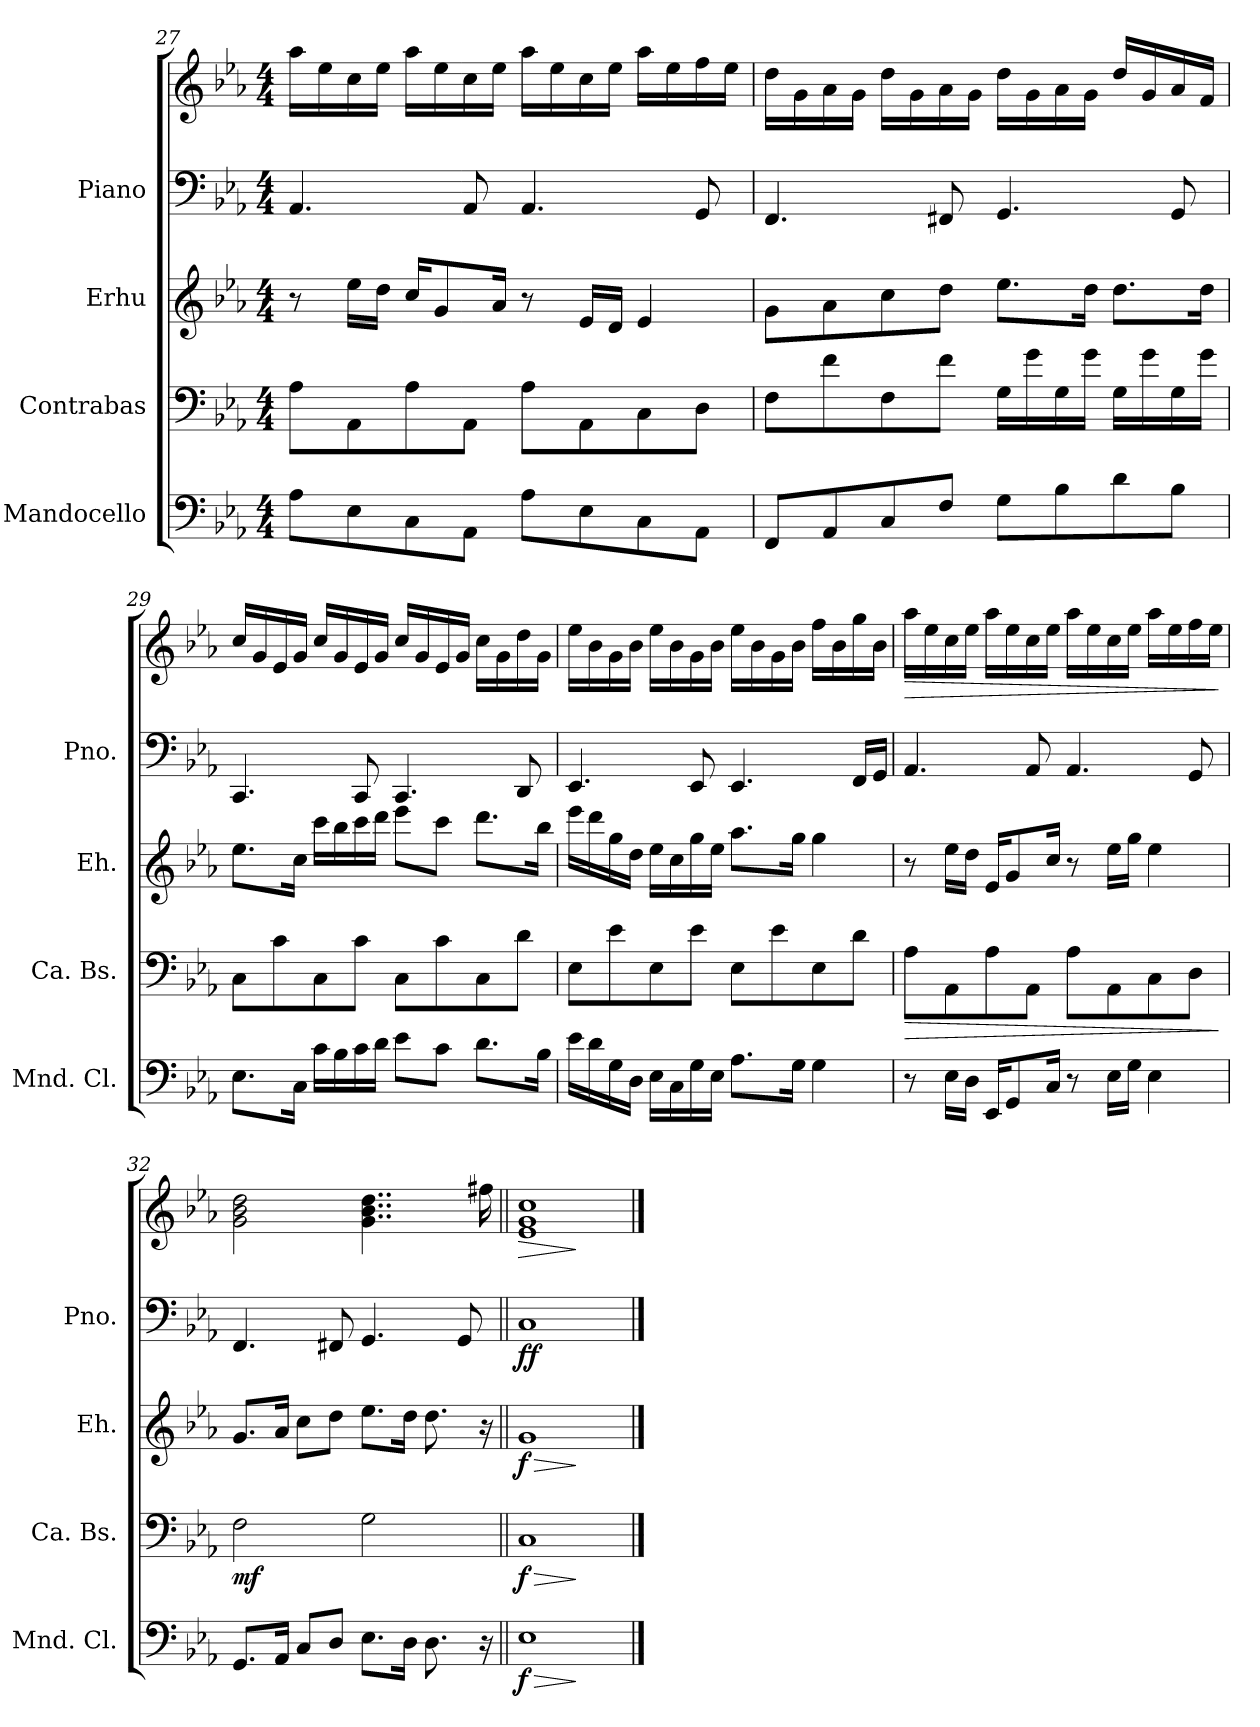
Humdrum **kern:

**kern	**dynam	**kern	**dynam	**kern	**dynam	**kern	**kern	**dynam
*part4	*part4	*part3	*part3	*part2	*part2	*part1	*part1	*part1
*staff5	*staff5	*staff4	*staff4	*staff3	*staff3	*staff2	*staff1	*staff1/2
*I"Mandocello	*	*I"Contrabas	*	*I"Erhu	*	*I"Piano	*	*
*I'Mnd. Cl.	*	*I'Ca. Bs.	*	*I'Eh.	*	*I'Pno.	*	*
!!LO:LB:g=z
*clefF4	*	*clefF4	*	*clefG2	*	*clefF4	*clefG2	*
*	*	*ITrd7c12	*	*	*	*	*	*
*k[b-e-a-]	*	*k[b-e-a-]	*	*k[b-e-a-]	*	*k[b-e-a-]	*k[b-e-a-]	*
*M4/4	*	*M4/4	*	*M4/4	*	*M4/4	*M4/4	*
=27	=27	=27	=27	=27	=27	=27	=27	=27
8A-\L	.	8AA-\L	.	8r	.	4.AA-/	16aa-\LL	.
.	.	.	.	.	.	.	16ee-\	.
8E-\	.	8AAA-\	.	16ee-\LL	.	.	16cc\	.
.	.	.	.	16dd\JJ	.	.	16ee-\JJ	.
8C\	.	8AA-\	.	16cc/KL	.	.	16aa-\LL	.
.	.	.	.	8g/	.	.	16ee-\	.
8AA-\J	.	8AAA-\J	.	.	.	8AA-/	16cc\	.
.	.	.	.	16a-/Jk	.	.	16ee-\JJ	.
8A-\L	.	8AA-\L	.	8r	.	4.AA-/	16aa-\LL	.
.	.	.	.	.	.	.	16ee-\	.
8E-\	.	8AAA-\	.	16e-/LL	.	.	16cc\	.
.	.	.	.	16d/JJ	.	.	16ee-\JJ	.
8C\	.	8CC\	.	4e-/	.	.	16aa-\LL	.
.	.	.	.	.	.	.	16ee-\	.
8AA-\J	.	8DD\J	.	.	.	8GG/	16ff\	.
.	.	.	.	.	.	.	16ee-\JJ	.
=28	=28	=28	=28	=28	=28	=28	=28	=28
8FF/L	.	8FF\L	.	8g\L	.	4.FF/	16dd\LL	.
.	.	.	.	.	.	.	16g\	.
8AA-/	.	8F\	.	8a-\	.	.	16a-\	.
.	.	.	.	.	.	.	16g\JJ	.
8C/	.	8FF\	.	8cc\	.	.	16dd\LL	.
.	.	.	.	.	.	.	16g\	.
8F/J	.	8F\J	.	8dd\J	.	8FF#X/	16a-\	.
.	.	.	.	.	.	.	16g\JJ	.
8G\L	.	16GG\LL	.	8.ee-\L	.	4.GG/	16dd\LL	.
.	.	16G\	.	.	.	.	16g\	.
8B-\	.	16GG\	.	.	.	.	16a-\	.
.	.	16G\JJ	.	16dd\Jk	.	.	16g\JJ	.
8d\	.	16GG\LL	.	8.dd\L	.	.	16dd/LL	.
.	.	16G\	.	.	.	.	16g/	.
8B-\J	.	16GG\	.	.	.	8GG/	16a-/	.
.	.	16G\JJ	.	16dd\Jk	.	.	16f/JJ	.
!!LO:PB:g=z
=29	=29	=29	=29	=29	=29	=29	=29	=29
8.E-\L	.	8CC\L	.	8.ee-\L	.	4.CC/	16cc/LL	.
.	.	.	.	.	.	.	16g/	.
.	.	8C\	.	.	.	.	16e-/	.
16C\Jk	.	.	.	16cc\Jk	.	.	16g/JJ	.
16c\LL	.	8CC\	.	16ccc\LL	.	.	16cc/LL	.
16B-\	.	.	.	16bb-\	.	.	16g/	.
16c\	.	8C\J	.	16ccc\	.	8CC/	16e-/	.
16d\JJ	.	.	.	16ddd\JJ	.	.	16g/JJ	.
8e-\L	.	8CC\L	.	8eee-\L	.	4.CC/	16cc/LL	.
.	.	.	.	.	.	.	16g/	.
8c\J	.	8C\	.	8ccc\J	.	.	16e-/	.
.	.	.	.	.	.	.	16g/JJ	.
8.d\L	.	8CC\	.	8.ddd\L	.	.	16cc\LL	.
.	.	.	.	.	.	.	16g\	.
.	.	8D\J	.	.	.	8DD/	16dd\	.
16B-\Jk	.	.	.	16bb-\Jk	.	.	16g\JJ	.
=30	=30	=30	=30	=30	=30	=30	=30	=30
16e-\LL	.	8EE-\L	.	16eee-\LL	.	4.EE-/	16ee-\LL	.
16d\	.	.	.	16ddd\	.	.	16b-\	.
16G\	.	8E-\	.	16gg\	.	.	16g\	.
16D\JJ	.	.	.	16dd\JJ	.	.	16b-\JJ	.
16E-\LL	.	8EE-\	.	16ee-\LL	.	.	16ee-\LL	.
16C\	.	.	.	16cc\	.	.	16b-\	.
16G\	.	8E-\J	.	16gg\	.	8EE-/	16g\	.
16E-\JJ	.	.	.	16ee-\JJ	.	.	16b-\JJ	.
8.A-\L	.	8EE-\L	.	8.aa-\L	.	4.EE-/	16ee-\LL	.
.	.	.	.	.	.	.	16b-\	.
.	.	8E-\	.	.	.	.	16g\	.
16G\Jk	.	.	.	16gg\Jk	.	.	16b-\JJ	.
4G\	.	8EE-\	.	4gg\	.	.	16ff\LL	.
.	.	.	.	.	.	.	16b-\	.
.	.	8D\J	.	.	.	16FF/LL	16gg\	.
.	.	.	.	.	.	16GG/JJ	16b-\JJ	.
!!LO:LB:g=z
=31	=31	=31	=31	=31	=31	=31	=31	=31
!	!	!	!LO:HP:b	!	!	!	!	!LO:HP:b
8r	.	8AA-\L	>	8r	.	4.AA-/	16aa-\LL	>
.	.	.	.	.	.	.	16ee-\	.
16E-\LL	.	8AAA-\	.	16ee-\LL	.	.	16cc\	.
16D\JJ	.	.	.	16dd\JJ	.	.	16ee-\JJ	.
16EE-/KL	.	8AA-\	.	16e-/KL	.	.	16aa-\LL	.
8GG/	.	.	.	8g/	.	.	16ee-\	.
.	.	8AAA-\J	.	.	.	8AA-/	16cc\	.
16C/Jk	.	.	.	16cc/Jk	.	.	16ee-\JJ	.
8r	.	8AA-\L	.	8r	.	4.AA-/	16aa-\LL	.
.	.	.	.	.	.	.	16ee-\	.
16E-\LL	.	8AAA-\	.	16ee-\LL	.	.	16cc\	.
16G\JJ	.	.	.	16gg\JJ	.	.	16ee-\JJ	.
4E-\	.	8CC\	.	4ee-\	.	.	16aa-\LL	.
.	.	.	.	.	.	.	16ee-\	.
.	.	8DD\J	.	.	.	8GG/	16ff\	.
.	.	.	.	.	.	.	16ee-\JJ	.
.	.	.	]	.	.	.	.	]
=32	=32	=32	=32	=32	=32	=32	=32	=32
!	!	!	!LO:DY:b	!	!	!	!	!LO:DY:b=2
!	!	!	!	!	!	!	!	!LO:DY:n=1:b
8.GG/L	.	2FF\	mf	8.g/L	.	4.FF/	2g\ 2b-\ 2dd\	mf mf
16AA-/Jk	.	.	.	16a-/Jk	.	.	.	.
8C/L	.	.	.	8cc\L	.	.	.	.
8D/J	.	.	.	8dd\J	.	8FF#X/	.	.
8.E-\L	.	2GG\	.	8.ee-\L	.	4.GG/	4..g\ 4..b-\ 4..dd\	.
16D\Jk	.	.	.	16dd\Jk	.	.	.	.
8.D\	.	.	.	8.dd\	.	.	.	.
.	.	.	.	.	.	8GG/	.	.
16r	.	.	.	16r	.	.	16ff#X\	.
=33||	=33||	=33||	=33||	=33||	=33||	=33||	=33||	=33||
!	!LO:HP:b	!	!LO:HP:b	!	!LO:HP:b	!	!	!LO:HP:b
!	!LO:DY:n=1:b	!	!LO:DY:n=1:b	!	!LO:DY:n=1:b	!	!	!LO:DY:n=1:b=2
!	!	!	!	!	!	!	!	!LO:DY:n=2:b
1E-	> f	1CC	> f	1g	> f	1C	1e- 1g 1cc	> f f
.	]	.	]	.	]	.	.	]
==	==	==	==	==	==	==	==	==
*-	*-	*-	*-	*-	*-	*-	*-	*-
